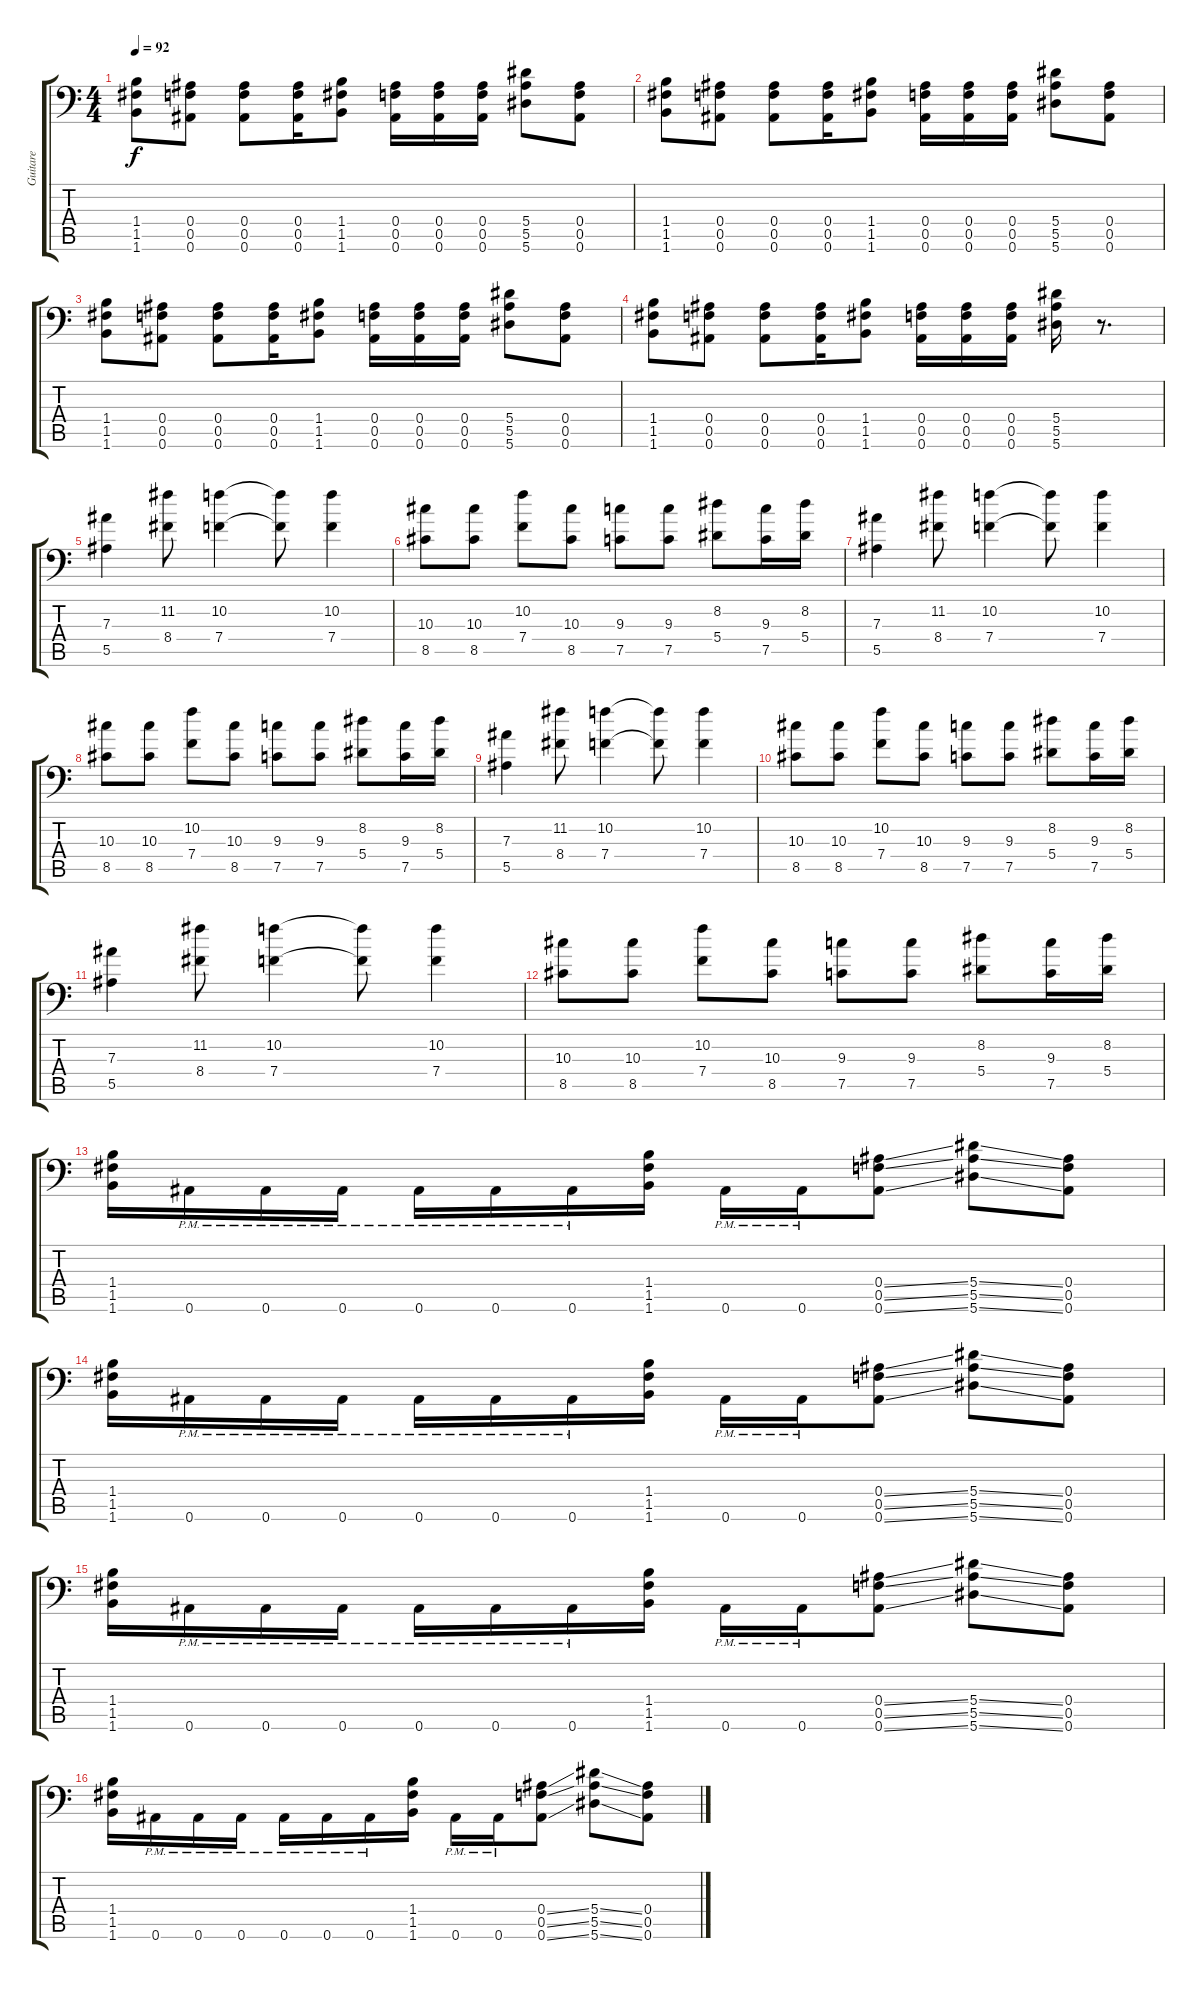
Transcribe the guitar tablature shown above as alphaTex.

\track ("Guitare" "Guitare") {instrument distortionguitar}
\staff {score tabs}
\tuning (C4 G3 Eb3 Bb2 F2 Bb1) {hide}
\ts (4 4)
\section ("" "")
\tempo 92
\clef f4
\ks c
(1.4 1.5 1.6).8{dy f} (0.4 0.5 0.6).8 (0.4 0.5 0.6).8 (0.4 0.5 0.6).16 (1.4 1.5 1.6).8 (0.4 0.5 0.6).16 (0.4 0.5 0.6).16 (0.4 0.5 0.6).16 (5.4 5.5 5.6).8 (0.4 0.5 0.6).8 |
(1.4 1.5 1.6).8 (0.4 0.5 0.6).8 (0.4 0.5 0.6).8 (0.4 0.5 0.6).16 (1.4 1.5 1.6).8 (0.4 0.5 0.6).16 (0.4 0.5 0.6).16 (0.4 0.5 0.6).16 (5.4 5.5 5.6).8 (0.4 0.5 0.6).8 |
(1.4 1.5 1.6).8 (0.4 0.5 0.6).8 (0.4 0.5 0.6).8 (0.4 0.5 0.6).16 (1.4 1.5 1.6).8 (0.4 0.5 0.6).16 (0.4 0.5 0.6).16 (0.4 0.5 0.6).16 (5.4 5.5 5.6).8 (0.4 0.5 0.6).8 |
(1.4 1.5 1.6).8 (0.4 0.5 0.6).8 (0.4 0.5 0.6).8 (0.4 0.5 0.6).16 (1.4 1.5 1.6).8 (0.4 0.5 0.6).16 (0.4 0.5 0.6).16 (0.4 0.5 0.6).16 (5.4 5.5 5.6).16 r.8{d} |
\section ("" "")
(7.3 5.5).4 (11.2 8.4).8 (10.2 7.4).4 (10.2{t} 7.4{t}).8 (10.2 7.4).4 |
(10.3 8.5).8 (10.3 8.5).8 (10.2 7.4).8 (10.3 8.5).8 (9.3 7.5).8 (9.3 7.5).8 (8.2 5.4).8 (9.3 7.5).16 (8.2 5.4).16 |
(7.3 5.5).4 (11.2 8.4).8 (10.2 7.4).4 (10.2{t} 7.4{t}).8 (10.2 7.4).4 |
(10.3 8.5).8 (10.3 8.5).8 (10.2 7.4).8 (10.3 8.5).8 (9.3 7.5).8 (9.3 7.5).8 (8.2 5.4).8 (9.3 7.5).16 (8.2 5.4).16 |
(7.3 5.5).4 (11.2 8.4).8 (10.2 7.4).4 (10.2{t} 7.4{t}).8 (10.2 7.4).4 |
(10.3 8.5).8 (10.3 8.5).8 (10.2 7.4).8 (10.3 8.5).8 (9.3 7.5).8 (9.3 7.5).8 (8.2 5.4).8 (9.3 7.5).16 (8.2 5.4).16 |
(7.3 5.5).4 (11.2 8.4).8 (10.2 7.4).4 (10.2{t} 7.4{t}).8 (10.2 7.4).4 |
(10.3 8.5).8 (10.3 8.5).8 (10.2 7.4).8 (10.3 8.5).8 (9.3 7.5).8 (9.3 7.5).8 (8.2 5.4).8 (9.3 7.5).16 (8.2 5.4).16 |
\section ("" "")
(1.4 1.5 1.6).16 0.6{pm}.16 0.6{pm}.16 0.6{pm}.16 0.6{pm}.16 0.6{pm}.16 0.6{pm}.16 (1.4 1.5 1.6).16 0.6{pm}.16 0.6{pm}.16 (0.4{ss} 0.5{ss} 0.6{ss}).8 (5.4{ss} 5.5{ss} 5.6{ss}).8 (0.4 0.5 0.6).8 |
(1.4 1.5 1.6).16 0.6{pm}.16 0.6{pm}.16 0.6{pm}.16 0.6{pm}.16 0.6{pm}.16 0.6{pm}.16 (1.4 1.5 1.6).16 0.6{pm}.16 0.6{pm}.16 (0.4{ss} 0.5{ss} 0.6{ss}).8 (5.4{ss} 5.5{ss} 5.6{ss}).8 (0.4 0.5 0.6).8 |
(1.4 1.5 1.6).16 0.6{pm}.16 0.6{pm}.16 0.6{pm}.16 0.6{pm}.16 0.6{pm}.16 0.6{pm}.16 (1.4 1.5 1.6).16 0.6{pm}.16 0.6{pm}.16 (0.4{ss} 0.5{ss} 0.6{ss}).8 (5.4{ss} 5.5{ss} 5.6{ss}).8 (0.4 0.5 0.6).8 |
(1.4 1.5 1.6).16 0.6{pm}.16 0.6{pm}.16 0.6{pm}.16 0.6{pm}.16 0.6{pm}.16 0.6{pm}.16 (1.4 1.5 1.6).16 0.6{pm}.16 0.6{pm}.16 (0.4{ss} 0.5{ss} 0.6{ss}).8 (5.4{ss} 5.5{ss} 5.6{ss}).8 (0.4 0.5 0.6).8
